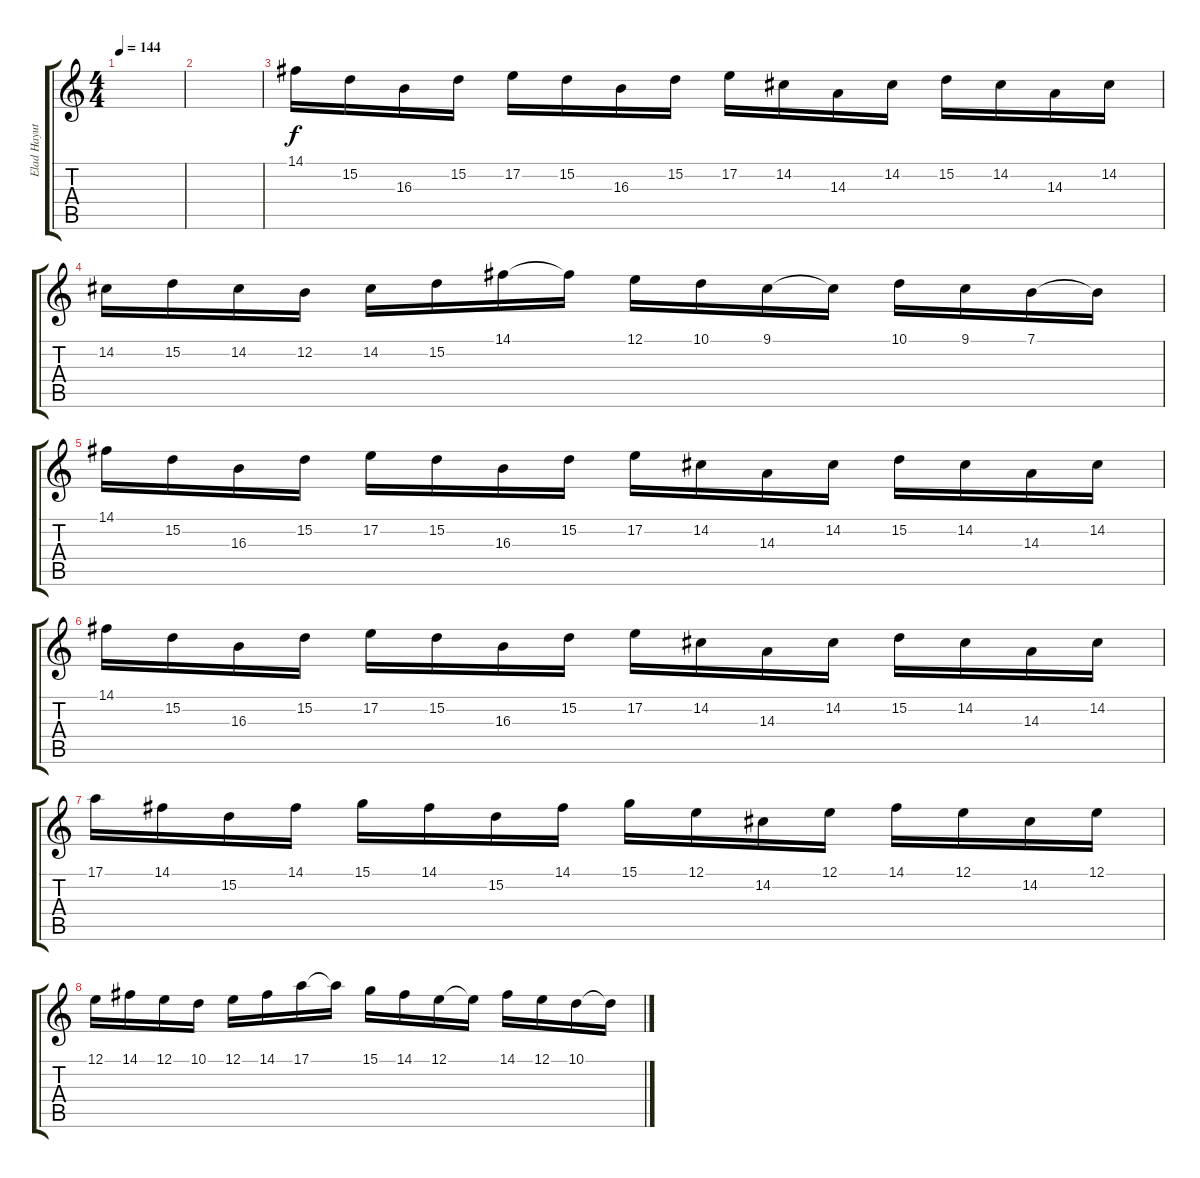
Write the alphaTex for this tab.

\track ("Elad Hayut" "Elad Hayut") {instrument harpsichord}
\staff {score tabs}
\tuning (E4 B3 G3 D3 A2 E2) {hide}
\ts (4 4)
\tempo 144
\clef g2
\ks c
|
|
14.1.16 15.2.16 16.3.16 15.2.16 17.2.16 15.2.16 16.3.16 15.2.16 17.2.16 14.2.16 14.3.16 14.2.16 15.2.16 14.2.16 14.3.16 14.2.16 |
14.2.16 15.2.16 14.2.16 12.2.16 14.2.16 15.2.16 14.1.16 14.1{t}.16 12.1.16 10.1.16 9.1.16 9.1{t}.16 10.1.16 9.1.16 7.1.16 7.1{t}.16 |
14.1.16 15.2.16 16.3.16 15.2.16 17.2.16 15.2.16 16.3.16 15.2.16 17.2.16 14.2.16 14.3.16 14.2.16 15.2.16 14.2.16 14.3.16 14.2.16 |
14.1.16 15.2.16 16.3.16 15.2.16 17.2.16 15.2.16 16.3.16 15.2.16 17.2.16 14.2.16 14.3.16 14.2.16 15.2.16 14.2.16 14.3.16 14.2.16 |
17.1.16 14.1.16 15.2.16 14.1.16 15.1.16 14.1.16 15.2.16 14.1.16 15.1.16 12.1.16 14.2.16 12.1.16 14.1.16 12.1.16 14.2.16 12.1.16 |
12.1.16 14.1.16 12.1.16 10.1.16 12.1.16 14.1.16 17.1.16 17.1{t}.16 15.1.16 14.1.16 12.1.16 12.1{t}.16 14.1.16 12.1.16 10.1.16 10.1{t}.16
